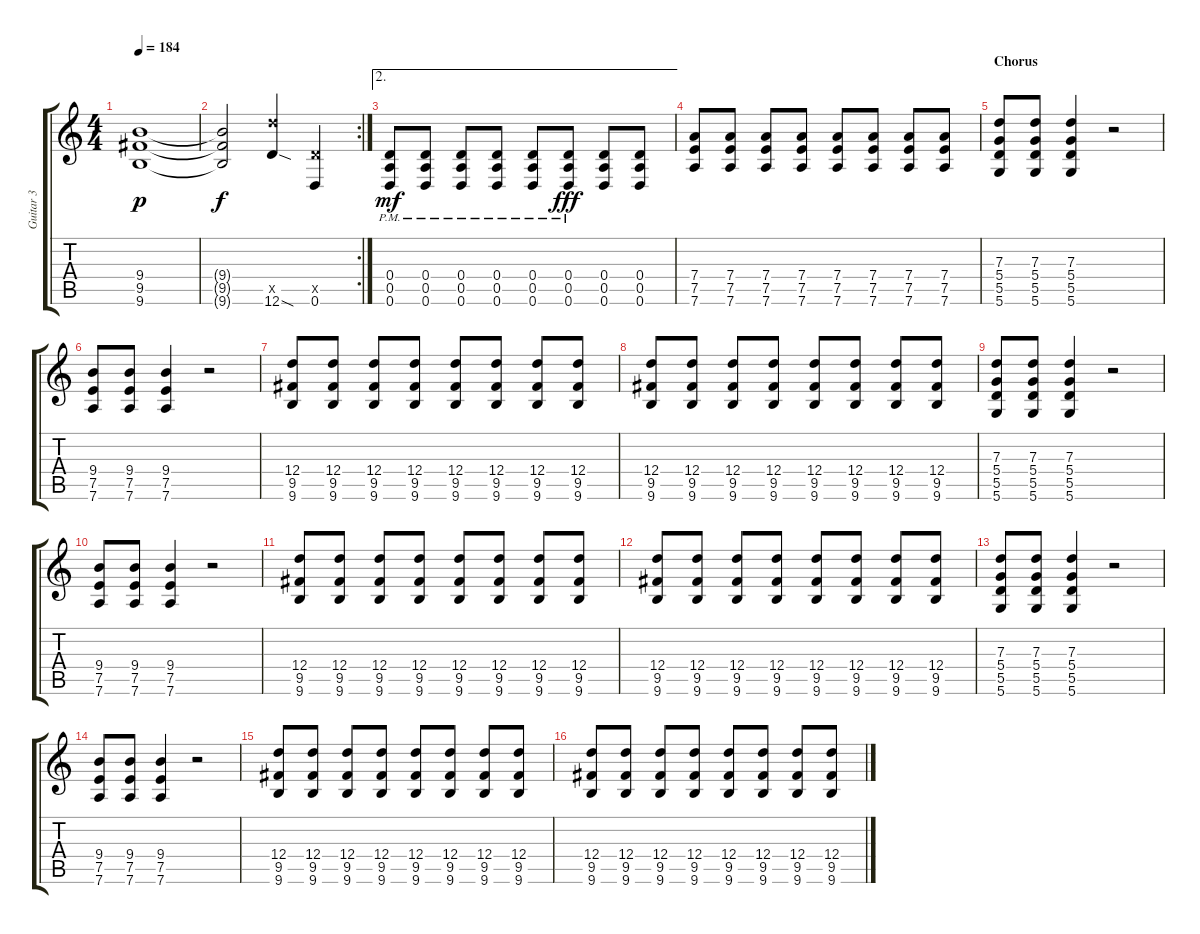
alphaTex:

\track ("Guitar 3" "Guitar 3") {instrument distortionguitar}
\staff {score tabs}
\tuning (E4 B3 G3 D3 A2 D2) {hide}
\ts (4 4)
\tempo 184
\clef g2
\ks c
(9.4 9.5 9.6).1{dy p} |
\rc 2
(9.4{t} 9.5{t} 9.6{t}).2{dy f} (17.5{x} 12.6{sod}).4 (5.5{x} 0.6).4 |
\ae 2
(0.4{pm} 0.5{pm} 0.6{pm}).8{dy mf} (0.4{pm} 0.5{pm} 0.6{pm}).8 (0.4{pm} 0.5{pm} 0.6{pm}).8 (0.4{pm} 0.5{pm} 0.6{pm}).8 (0.4{pm} 0.5{pm} 0.6{pm}).8 (0.4{pm} 0.5{pm} 0.6{pm}).8{dy fff} (0.4 0.5 0.6).8 (0.4 0.5 0.6).8 |
(7.4 7.5 7.6).8 (7.4 7.5 7.6).8 (7.4 7.5 7.6).8 (7.4 7.5 7.6).8 (7.4 7.5 7.6).8 (7.4 7.5 7.6).8 (7.4 7.5 7.6).8 (7.4 7.5 7.6).8 |
\section ("" "Chorus")
(7.3 5.4 5.5 5.6).8 (7.3 5.4 5.5 5.6).8 (7.3 5.4 5.5 5.6).4 r.2 |
(9.4 7.5 7.6).8 (9.4 7.5 7.6).8 (9.4 7.5 7.6).4 r.2 |
(12.4 9.5 9.6).8 (12.4 9.5 9.6).8 (12.4 9.5 9.6).8 (12.4 9.5 9.6).8 (12.4 9.5 9.6).8 (12.4 9.5 9.6).8 (12.4 9.5 9.6).8 (12.4 9.5 9.6).8 |
(12.4 9.5 9.6).8 (12.4 9.5 9.6).8 (12.4 9.5 9.6).8 (12.4 9.5 9.6).8 (12.4 9.5 9.6).8 (12.4 9.5 9.6).8 (12.4 9.5 9.6).8 (12.4 9.5 9.6).8 |
(7.3 5.4 5.5 5.6).8 (7.3 5.4 5.5 5.6).8 (7.3 5.4 5.5 5.6).4 r.2 |
(9.4 7.5 7.6).8 (9.4 7.5 7.6).8 (9.4 7.5 7.6).4 r.2 |
(12.4 9.5 9.6).8 (12.4 9.5 9.6).8 (12.4 9.5 9.6).8 (12.4 9.5 9.6).8 (12.4 9.5 9.6).8 (12.4 9.5 9.6).8 (12.4 9.5 9.6).8 (12.4 9.5 9.6).8 |
(12.4 9.5 9.6).8 (12.4 9.5 9.6).8 (12.4 9.5 9.6).8 (12.4 9.5 9.6).8 (12.4 9.5 9.6).8 (12.4 9.5 9.6).8 (12.4 9.5 9.6).8 (12.4 9.5 9.6).8 |
(7.3 5.4 5.5 5.6).8 (7.3 5.4 5.5 5.6).8 (7.3 5.4 5.5 5.6).4 r.2 |
(9.4 7.5 7.6).8 (9.4 7.5 7.6).8 (9.4 7.5 7.6).4 r.2 |
(12.4 9.5 9.6).8 (12.4 9.5 9.6).8 (12.4 9.5 9.6).8 (12.4 9.5 9.6).8 (12.4 9.5 9.6).8 (12.4 9.5 9.6).8 (12.4 9.5 9.6).8 (12.4 9.5 9.6).8 |
(12.4 9.5 9.6).8 (12.4 9.5 9.6).8 (12.4 9.5 9.6).8 (12.4 9.5 9.6).8 (12.4 9.5 9.6).8 (12.4 9.5 9.6).8 (12.4 9.5 9.6).8 (12.4 9.5 9.6).8
